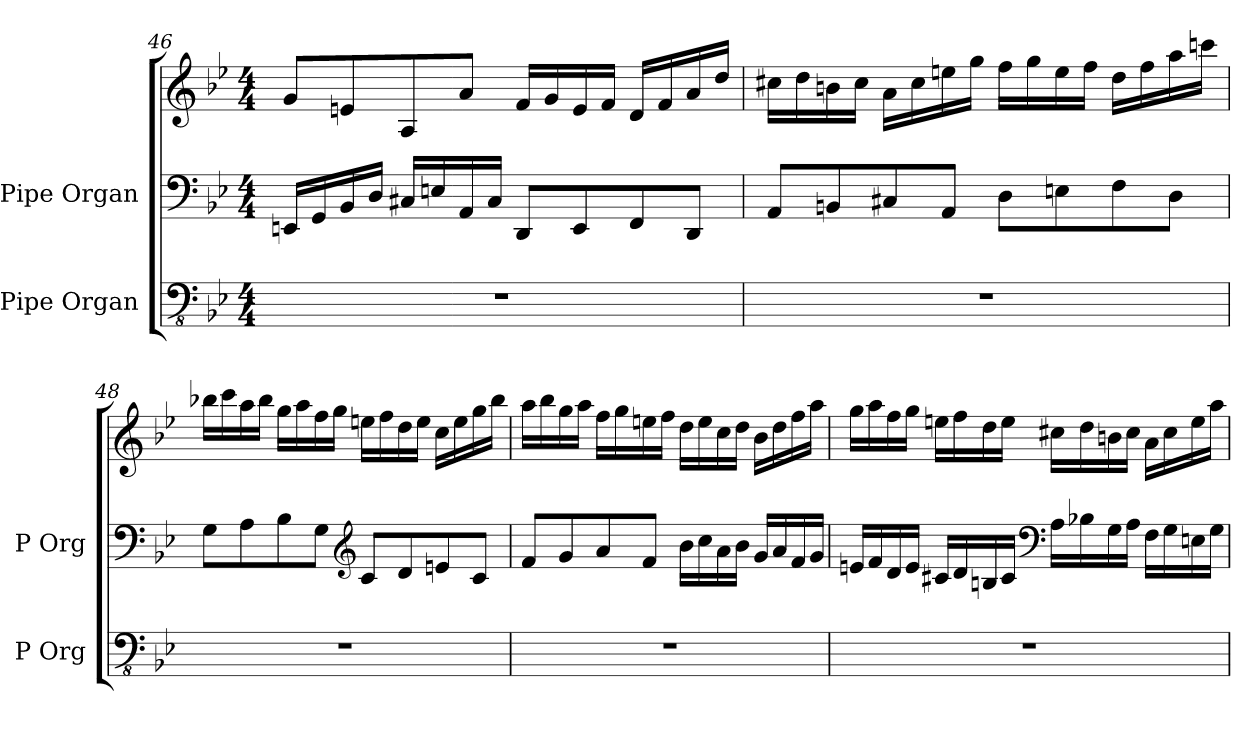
**kern	**kern	**kern
*part2	*part1	*part1
*staff3	*staff2	*staff1
*I"Pipe Organ	*I"Pipe Organ	*
*I'P Org	*I'P Org	*
*clefFv4	*clefF4	*clefG2
*k[b-e-]	*k[b-e-]	*k[b-e-]
*M4/4	*M4/4	*M4/4
=46	=46	=46
1r	16EEn/LL	8g/L
.	16GG/	.
.	16BB-/	8en/
.	16D/JJ	.
.	16C#X/LL	8A/
.	16En/	.
.	16AA/	8a/J
.	16C#/JJ	.
.	8DD/L	16f/LL
.	.	16g/
.	8EE/	16e/
.	.	16f/JJ
.	8FF/	16d/LL
.	.	16f/
.	8DD/J	16a/
.	.	16dd/JJ
!!LO:LB:g=z
=47	=47	=47
1r	8AA/L	16cc#X\LL
.	.	16dd\
.	8BBn/	16bn\
.	.	16cc#\JJ
.	8C#X/	16a\LL
.	.	16cc#\
.	8AA/J	16een\
.	.	16gg\JJ
.	8D\L	16ff\LL
.	.	16gg\
.	8En\	16ee\
.	.	16ff\JJ
.	8F\	16dd\LL
.	.	16ff\
.	8D\J	16aa\
.	.	16cccn\JJ
=48	=48	=48
1r	8G\L	16bb-X\LL
.	.	16ccc\
.	8A\	16aa\
.	.	16bb-\JJ
.	8B-\	16gg\LL
.	.	16aa\
.	8G\J	16ff\
.	.	16gg\JJ
*	*clefG2	*
.	8c/L	16een\LL
.	.	16ff\
.	8d/	16dd\
.	.	16ee\JJ
.	8en/	16cc\LL
.	.	16ee\
.	8c/J	16gg\
.	.	16bb-\JJ
=49	=49	=49
1r	8f/L	16aa\LL
.	.	16bb-\
.	8g/	16gg\
.	.	16aa\JJ
.	8a/	16ff\LL
.	.	16gg\
.	8f/J	16een\
.	.	16ff\JJ
.	16b-\LL	16dd\LL
.	16cc\	16ee\
.	16a\	16cc\
.	16b-\JJ	16dd\JJ
.	16g/LL	16b-\LL
.	16a/	16dd\
.	16f/	16ff\
.	16g/JJ	16aa\JJ
!!LO:PB:g=z
=50	=50	=50
1r	16en/LL	16gg\LL
.	16f/	16aa\
.	16d/	16ff\
.	16e/JJ	16gg\JJ
.	16c#X/LL	16een\LL
.	16d/	16ff\
.	16Bn/	16dd\
.	16c#/JJ	16ee\JJ
*	*clefF4	*
.	16A\LL	16cc#X\LL
.	16B-X\	16dd\
.	16G\	16bn\
.	16A\JJ	16cc#\JJ
.	16F\LL	16a\LL
.	16G\	16cc#\
.	16En\	16ee\
.	16G\JJ	16aa\JJ
=	=	=
*-	*-	*-
